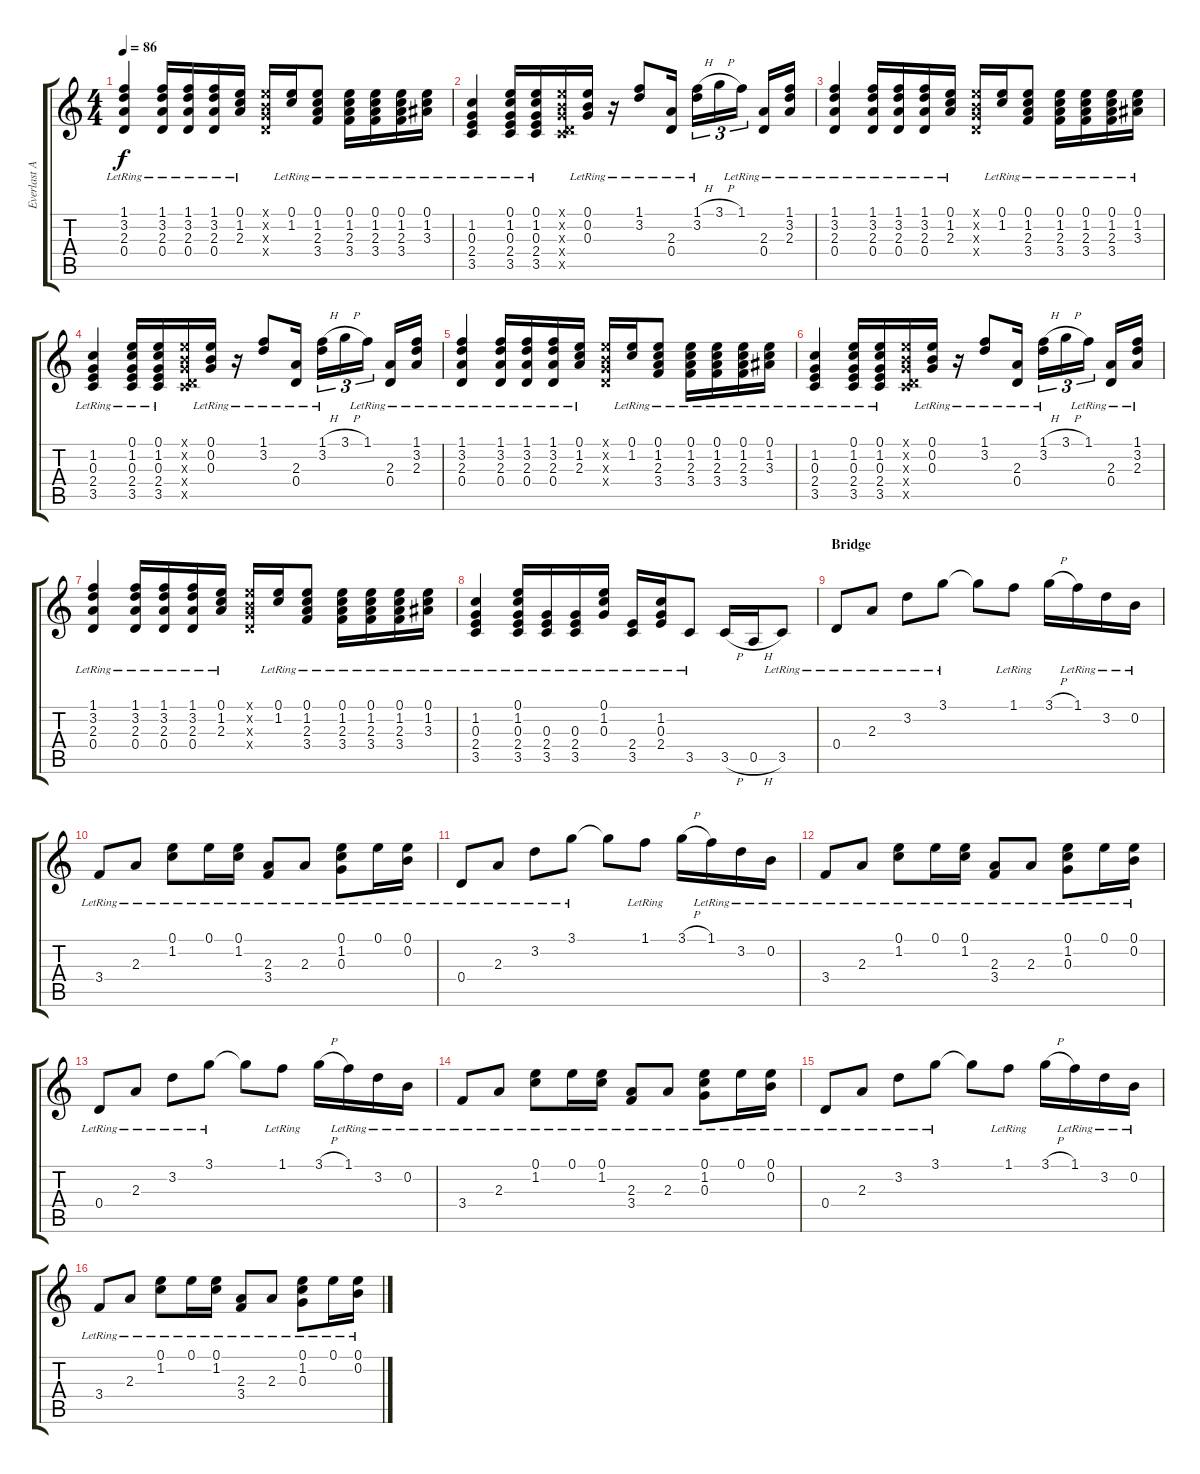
\track ("Everlast Acoustik" "Everlast A") {instrument acousticguitarsteel}
\staff {score tabs}
\tuning (E4 B3 G3 D3 A2 E2) {hide}
\ts (4 4)
\tempo 86
\clef g2
\ks c
(1.1{lr} 3.2{lr} 2.3{lr} 0.4{lr}).4{dy f} (1.1{lr} 3.2{lr} 2.3{lr} 0.4{lr}).16 (1.1{lr} 3.2{lr} 2.3{lr} 0.4{lr}).16 (1.1{lr} 3.2{lr} 2.3{lr} 0.4{lr}).16 (0.1{lr} 1.2{lr} 2.3{lr}).16 (0.1{x} 0.2{x} 0.3{x} 0.4{x}).16 (0.1{lr} 1.2{lr}).16 (0.1{lr} 1.2{lr} 2.3{lr} 3.4{lr}).8 (0.1{lr} 1.2{lr} 2.3{lr} 3.4{lr}).16 (0.1{lr} 1.2{lr} 2.3{lr} 3.4{lr}).16 (0.1{lr} 1.2{lr} 2.3{lr} 3.4{lr}).16 (0.1{lr} 1.2{lr} 3.3{lr}).16 |
(1.2{lr} 0.3 2.4 3.5{lr}).4 (0.1{lr} 1.2{lr} 0.3{lr} 2.4{lr} 3.5{lr}).16 (0.1{lr} 1.2{lr} 0.3{lr} 2.4{lr} 3.5{lr}).16 (0.1{x} 0.2{x} 0.3{x} 0.4{x} 3.5{x}).16 (0.1{lr} 0.2{lr} 0.3{lr}).16 r.16 (1.1{lr} 3.2{lr}).8 (2.3{lr} 0.4{lr}).16 (1.1{h} 3.2{lr}).16{tu (3 2)} 3.1{h}.16{tu (3 2)} 1.1{lr}.16{tu (3 2)} (2.3{lr} 0.4{lr}).16 (1.1{lr} 3.2{lr} 2.3{lr}).16 |
(1.1{lr} 3.2{lr} 2.3{lr} 0.4{lr}).4 (1.1{lr} 3.2{lr} 2.3{lr} 0.4{lr}).16 (1.1{lr} 3.2{lr} 2.3{lr} 0.4{lr}).16 (1.1{lr} 3.2{lr} 2.3{lr} 0.4{lr}).16 (0.1{lr} 1.2{lr} 2.3{lr}).16 (0.1{x} 0.2{x} 0.3{x} 0.4{x}).16 (0.1{lr} 1.2{lr}).16 (0.1{lr} 1.2{lr} 2.3{lr} 3.4{lr}).8 (0.1{lr} 1.2{lr} 2.3{lr} 3.4{lr}).16 (0.1{lr} 1.2{lr} 2.3{lr} 3.4{lr}).16 (0.1{lr} 1.2{lr} 2.3{lr} 3.4{lr}).16 (0.1{lr} 1.2{lr} 3.3{lr}).16 |
(1.2{lr} 0.3 2.4 3.5{lr}).4 (0.1{lr} 1.2{lr} 0.3{lr} 2.4{lr} 3.5{lr}).16 (0.1{lr} 1.2{lr} 0.3{lr} 2.4{lr} 3.5{lr}).16 (0.1{x} 0.2{x} 0.3{x} 0.4{x} 3.5{x}).16 (0.1{lr} 0.2{lr} 0.3{lr}).16 r.16 (1.1{lr} 3.2{lr}).8 (2.3{lr} 0.4{lr}).16 (1.1{h} 3.2{lr}).16{tu (3 2)} 3.1{h}.16{tu (3 2)} 1.1{lr}.16{tu (3 2)} (2.3{lr} 0.4{lr}).16 (1.1{lr} 3.2{lr} 2.3{lr}).16 |
(1.1{lr} 3.2{lr} 2.3{lr} 0.4{lr}).4 (1.1{lr} 3.2{lr} 2.3{lr} 0.4{lr}).16 (1.1{lr} 3.2{lr} 2.3{lr} 0.4{lr}).16 (1.1{lr} 3.2{lr} 2.3{lr} 0.4{lr}).16 (0.1{lr} 1.2{lr} 2.3{lr}).16 (0.1{x} 0.2{x} 0.3{x} 0.4{x}).16 (0.1{lr} 1.2{lr}).16 (0.1{lr} 1.2{lr} 2.3{lr} 3.4{lr}).8 (0.1{lr} 1.2{lr} 2.3{lr} 3.4{lr}).16 (0.1{lr} 1.2{lr} 2.3{lr} 3.4{lr}).16 (0.1{lr} 1.2{lr} 2.3{lr} 3.4{lr}).16 (0.1{lr} 1.2{lr} 3.3{lr}).16 |
(1.2{lr} 0.3 2.4 3.5{lr}).4 (0.1{lr} 1.2{lr} 0.3{lr} 2.4{lr} 3.5{lr}).16 (0.1{lr} 1.2{lr} 0.3{lr} 2.4{lr} 3.5{lr}).16 (0.1{x} 0.2{x} 0.3{x} 0.4{x} 3.5{x}).16 (0.1{lr} 0.2{lr} 0.3{lr}).16 r.16 (1.1{lr} 3.2{lr}).8 (2.3{lr} 0.4{lr}).16 (1.1{h} 3.2{lr}).16{tu (3 2)} 3.1{h}.16{tu (3 2)} 1.1{lr}.16{tu (3 2)} (2.3{lr} 0.4{lr}).16 (1.1{lr} 3.2{lr} 2.3{lr}).16 |
(1.1{lr} 3.2{lr} 2.3{lr} 0.4{lr}).4 (1.1{lr} 3.2{lr} 2.3{lr} 0.4{lr}).16 (1.1{lr} 3.2{lr} 2.3{lr} 0.4{lr}).16 (1.1{lr} 3.2{lr} 2.3{lr} 0.4{lr}).16 (0.1{lr} 1.2{lr} 2.3{lr}).16 (0.1{x} 0.2{x} 0.3{x} 0.4{x}).16 (0.1{lr} 1.2{lr}).16 (0.1{lr} 1.2{lr} 2.3{lr} 3.4{lr}).8 (0.1{lr} 1.2{lr} 2.3{lr} 3.4{lr}).16 (0.1{lr} 1.2{lr} 2.3{lr} 3.4{lr}).16 (0.1{lr} 1.2{lr} 2.3{lr} 3.4{lr}).16 (0.1{lr} 1.2{lr} 3.3{lr}).16 |
(1.2{lr} 0.3{lr} 2.4{lr} 3.5{lr}).4 (0.1{lr} 1.2{lr} 0.3{lr} 2.4{lr} 3.5{lr}).16 (0.3{lr} 2.4{lr} 3.5{lr}).16 (0.3{lr} 2.4{lr} 3.5{lr}).16 (0.1{lr} 1.2{lr} 0.3{lr}).16 (2.4{lr} 3.5{lr}).16 (1.2{lr} 0.3{lr} 2.4{lr}).16 3.5{lr}.8 3.5{h}.16 0.5{h}.16 3.5{lr}.8 |
\section ("" "Bridge")
0.4{lr}.8 2.3{lr}.8 3.2{lr}.8 3.1{lr}.8 3.1{t}.8 1.1{lr}.8 3.1{h}.16 1.1{lr}.16 3.2{lr}.16 0.2{lr}.16 |
3.4{lr}.8 2.3{lr}.8 (0.1{lr} 1.2{lr}).8 0.1{lr}.16 (0.1{lr} 1.2{lr}).16 (2.3{lr} 3.4{lr}).8 2.3{lr}.8 (0.1{lr} 1.2{lr} 0.3{lr}).8 0.1{lr}.16 (0.1{lr} 0.2{lr}).16 |
0.4{lr}.8 2.3{lr}.8 3.2{lr}.8 3.1{lr}.8 3.1{t}.8 1.1{lr}.8 3.1{h}.16 1.1{lr}.16 3.2{lr}.16 0.2{lr}.16 |
3.4{lr}.8 2.3{lr}.8 (0.1{lr} 1.2{lr}).8 0.1{lr}.16 (0.1{lr} 1.2{lr}).16 (2.3{lr} 3.4{lr}).8 2.3{lr}.8 (0.1{lr} 1.2{lr} 0.3{lr}).8 0.1{lr}.16 (0.1{lr} 0.2{lr}).16 |
0.4{lr}.8 2.3{lr}.8 3.2{lr}.8 3.1{lr}.8 3.1{t}.8 1.1{lr}.8 3.1{h}.16 1.1{lr}.16 3.2{lr}.16 0.2{lr}.16 |
3.4{lr}.8 2.3{lr}.8 (0.1{lr} 1.2{lr}).8 0.1{lr}.16 (0.1{lr} 1.2{lr}).16 (2.3{lr} 3.4{lr}).8 2.3{lr}.8 (0.1{lr} 1.2{lr} 0.3{lr}).8 0.1{lr}.16 (0.1{lr} 0.2{lr}).16 |
0.4{lr}.8 2.3{lr}.8 3.2{lr}.8 3.1{lr}.8 3.1{t}.8 1.1{lr}.8 3.1{h}.16 1.1{lr}.16 3.2{lr}.16 0.2{lr}.16 |
3.4{lr}.8 2.3{lr}.8 (0.1{lr} 1.2{lr}).8 0.1{lr}.16 (0.1{lr} 1.2{lr}).16 (2.3{lr} 3.4{lr}).8 2.3{lr}.8 (0.1{lr} 1.2{lr} 0.3{lr}).8 0.1{lr}.16 (0.1{lr} 0.2{lr}).16
